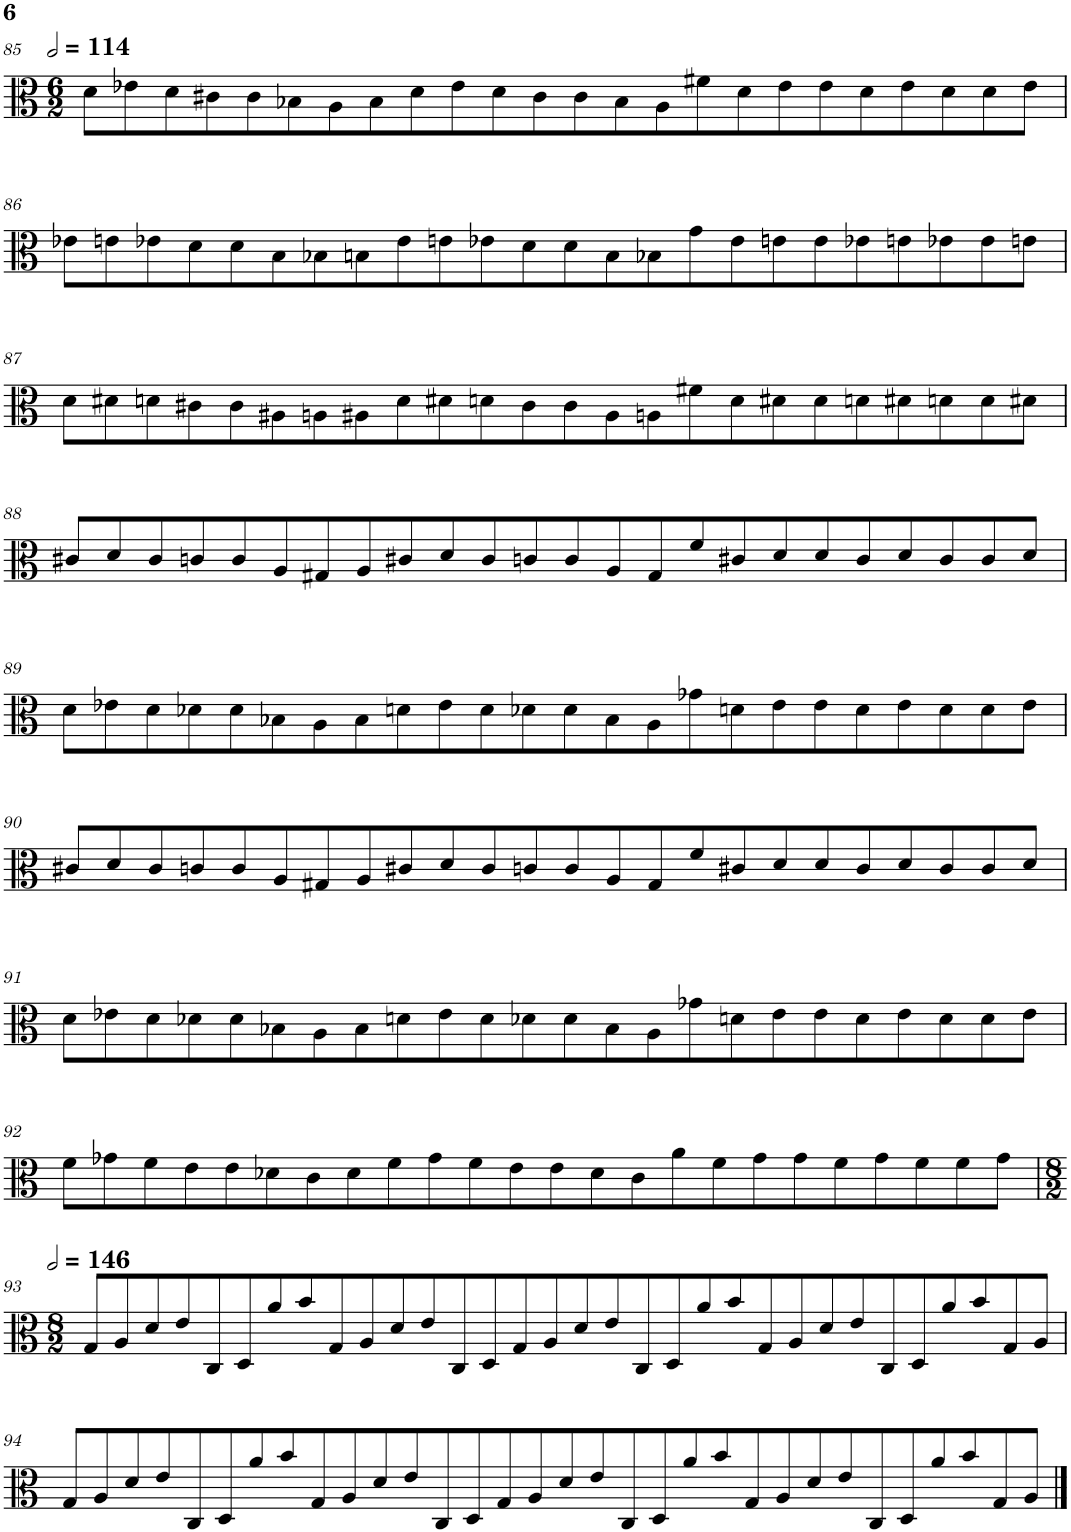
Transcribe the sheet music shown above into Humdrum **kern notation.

**kern
*part1
*staff1
*I"Viola
*I'Vla.
!!LO:PB:g=z
*clefC3
*k[]
*M6/2
*MM228
=85
8d\L
8e-X\
8d\
8c#X\
8c#\
8B-X\
8A\
8B-\
8d\
8e-\
8d\
8c#\
8c#\
8B-\
8A\
8f#X\
8d\
8e-\
8e-\
8d\
8e-\
8d\
8d\
8e-\J
!!LO:LB:g=z
=86
8e-X\L
8en\
8e-X\
8d\
8d\
8B\
8B-X\
8Bn\
8e-\
8en\
8e-X\
8d\
8d\
8B\
8B-X\
8g\
8e-\
8en\
8e\
8e-X\
8en\
8e-X\
8e-\
8en\J
!!LO:LB:g=z
=87
8d\L
8d#X\
8dn\
8c#X\
8c#\
8A#X\
8An\
8A#X\
8d\
8d#X\
8dn\
8c#\
8c#\
8A#\
8An\
8f#X\
8d\
8d#X\
8d#\
8dn\
8d#X\
8dn\
8d\
8d#X\J
!!LO:LB:g=z
=88
8c#X/L
8d/
8c#/
8cn/
8c/
8A/
8G#X/
8A/
8c#X/
8d/
8c#/
8cn/
8c/
8A/
8G#/
8f/
8c#X/
8d/
8d/
8c#/
8d/
8c#/
8c#/
8d/J
!!LO:LB:g=z
=89
8d\L
8e-X\
8d\
8d-X\
8d-\
8B-X\
8A\
8B-\
8dn\
8e-\
8d\
8d-X\
8d-\
8B-\
8A\
8g-X\
8dn\
8e-\
8e-\
8d\
8e-\
8d\
8d\
8e-\J
!!LO:LB:g=z
=90
8c#X/L
8d/
8c#/
8cn/
8c/
8A/
8G#X/
8A/
8c#X/
8d/
8c#/
8cn/
8c/
8A/
8G#/
8f/
8c#X/
8d/
8d/
8c#/
8d/
8c#/
8c#/
8d/J
!!LO:LB:g=z
=91
8d\L
8e-X\
8d\
8d-X\
8d-\
8B-X\
8A\
8B-\
8dn\
8e-\
8d\
8d-X\
8d-\
8B-\
8A\
8g-X\
8dn\
8e-\
8e-\
8d\
8e-\
8d\
8d\
8e-\J
!!LO:LB:g=z
=92
8f\L
8g-X\
8f\
8e\
8e\
8d-X\
8c\
8d-\
8f\
8g-\
8f\
8e\
8e\
8d-\
8c\
8a\
8f\
8g-\
8g-\
8f\
8g-\
8f\
8f\
8g-\J
!!LO:LB:g=z
=93
*M8/2
*MM292
8G/L
8A/
8d/
8e/
8C/
8D/
8a/
8b/
8G/
8A/
8d/
8e/
8C/
8D/
8G/
8A/
8d/
8e/
8C/
8D/
8a/
8b/
8G/
8A/
8d/
8e/
8C/
8D/
8a/
8b/
8G/
8A/J
!!LO:LB:g=z
=94
8G/L
8A/
8d/
8e/
8C/
8D/
8a/
8b/
8G/
8A/
8d/
8e/
8C/
8D/
8G/
8A/
8d/
8e/
8C/
8D/
8a/
8b/
8G/
8A/
8d/
8e/
8C/
8D/
8a/
8b/
8G/
8A/J
==
*-
